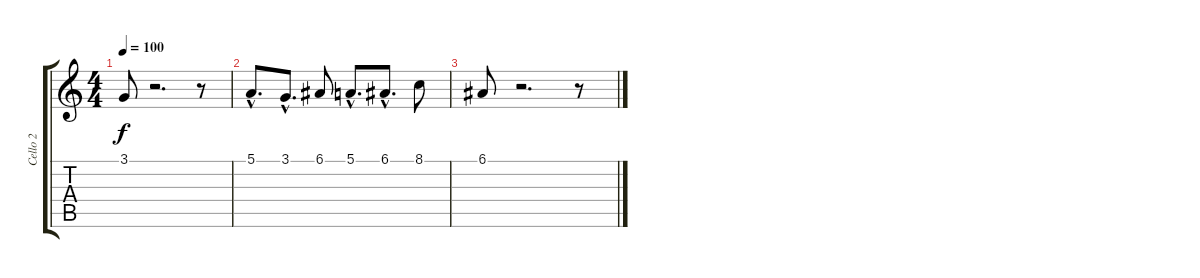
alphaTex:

\track ("Cello 2" "Cello 2") {instrument stringensemble1}
\staff {score tabs}
\tuning (E4 B3 G3 D3 A2 E2) {hide}
\ts (4 4)
\tempo 100
\clef g2
\ks c
3.1.8{dy f} r.2{d} r.8 |
5.1{hac}.8{d} 3.1{hac}.8{d} 6.1.8 5.1{hac}.8{d} 6.1{hac}.8{d} 8.1.8 |
6.1.8 r.2{d} r.8
